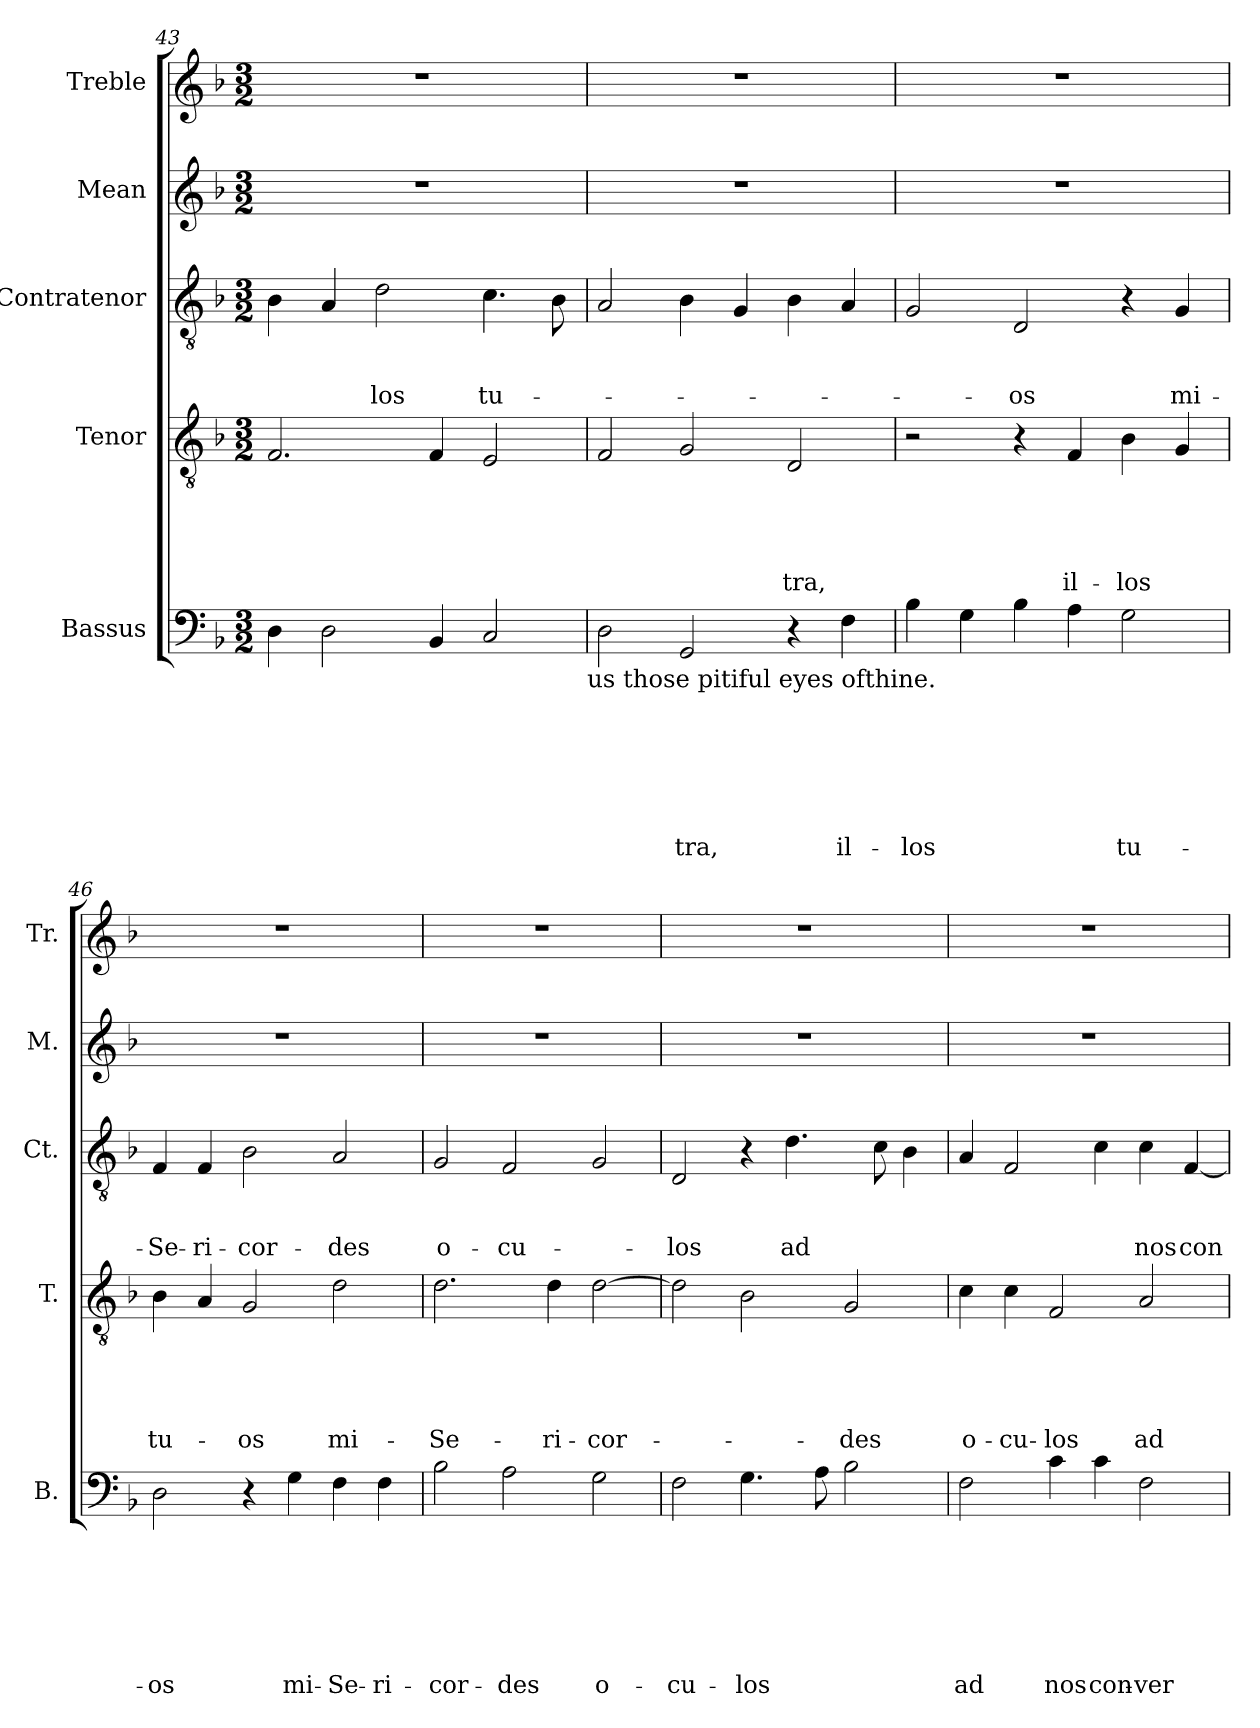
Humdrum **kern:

**kern	**text	**text	**text	**text	**text	**text	**text	**kern	**text	**text	**text	**text	**text	**kern	**text	**text	**text	**kern	**kern
*part5	*part5	*part5	*part5	*part5	*part5	*part5	*part5	*part4	*part4	*part4	*part4	*part4	*part4	*part3	*part3	*part3	*part3	*part2	*part1
*staff5	*staff5	*staff5	*staff5	*staff5	*staff5	*staff5	*staff5	*staff4	*staff4	*staff4	*staff4	*staff4	*staff4	*staff3	*staff3	*staff3	*staff3	*staff2	*staff1
*I"Bassus	*	*	*	*	*	*	*	*I"Tenor	*	*	*	*	*	*I"Contratenor	*	*	*	*I"Mean	*I"Treble
*I'B.	*	*	*	*	*	*	*	*I'T.	*	*	*	*	*	*I'Ct.	*	*	*	*I'M.	*I'Tr.
*clefF4	*	*	*	*	*	*	*	*clefGv2	*	*	*	*	*	*clefGv2	*	*	*	*clefG2	*clefG2
*k[b-]	*	*	*	*	*	*	*	*k[b-]	*	*	*	*	*	*k[b-]	*	*	*	*k[b-]	*k[b-]
*F:	*	*	*	*	*	*	*	*F:	*	*	*	*	*	*F:	*	*	*	*F:	*F:
*M3/2	*	*	*	*	*	*	*	*M3/2	*	*	*	*	*	*M3/2	*	*	*	*M3/2	*M3/2
=43	=43	=43	=43	=43	=43	=43	=43	=43	=43	=43	=43	=43	=43	=43	=43	=43	=43	=43	=43
4D\	.	.	.	.	.	.	.	2.F/	.	.	.	.	.	4B-\	.	.	.	1.r	1.r
2D\	.	.	.	.	.	.	.	.	.	.	.	.	.	4A/	.	.	.	.	.
!	!	!	!	!	!	!	!	!	!	!	!	!	!	!	!	!	!LO:LY:b	!	!
.	.	.	.	.	.	.	.	.	.	.	.	.	.	2d\	.	.	-los	.	.
4BB-/	.	.	.	.	.	.	.	4F/	.	.	.	.	.	.	.	.	.	.	.
!	!	!	!	!	!	!	!	!	!	!	!	!	!	!	!	!	!LO:LY:b	!	!
2C/	.	.	.	.	.	.	.	2E/	.	.	.	.	.	4.c\	.	.	tu-	.	.
.	.	.	.	.	.	.	.	.	.	.	.	.	.	8B-\	.	.	.	.	.
!LO:TX:b:t=us those pitiful eyes ofthine.	!	!	!	!	!	!	!	!	!	!	!	!	!	!	!	!	!	!	!
=44	=44	=44	=44	=44	=44	=44	=44	=44	=44	=44	=44	=44	=44	=44	=44	=44	=44	=44	=44
2D\	.	.	.	.	.	.	.	2F/	.	.	.	.	.	2A/	.	.	.	1.r	1.r
!	!	!	!	!	!	!	!LO:LY:b	!	!	!	!	!	!	!	!	!	!	!	!
2GG/	.	.	.	.	.	.	-tra,	2G/	.	.	.	.	.	4B-\	.	.	.	.	.
.	.	.	.	.	.	.	.	.	.	.	.	.	.	4G/	.	.	.	.	.
!	!	!	!	!	!	!	!	!	!	!	!	!	!LO:LY:b	!	!	!	!	!	!
4r	.	.	.	.	.	.	.	2D/	.	.	.	.	-tra,	4B-\	.	.	.	.	.
!	!	!	!	!	!	!	!LO:LY:b	!	!	!	!	!	!	!	!	!	!	!	!
4F\	.	.	.	.	.	.	il-	.	.	.	.	.	.	4A/	.	.	.	.	.
=45	=45	=45	=45	=45	=45	=45	=45	=45	=45	=45	=45	=45	=45	=45	=45	=45	=45	=45	=45
!	!	!	!	!	!	!	!LO:LY:b	!	!	!	!	!	!	!	!	!	!	!	!
4B-\	.	.	.	.	.	.	-los	2r	.	.	.	.	.	2G/	.	.	.	1.r	1.r
4G\	.	.	.	.	.	.	.	.	.	.	.	.	.	.	.	.	.	.	.
!	!	!	!	!	!	!	!	!	!	!	!	!	!	!	!	!	!LO:LY:b	!	!
4B-\	.	.	.	.	.	.	.	4r	.	.	.	.	.	2D/	.	.	-os	.	.
!	!	!	!	!	!	!	!	!	!	!	!	!	!LO:LY:b	!	!	!	!	!	!
4A\	.	.	.	.	.	.	.	4F/	.	.	.	.	il-	.	.	.	.	.	.
!	!	!	!	!	!	!	!LO:LY:b	!	!	!	!	!	!LO:LY:b	!	!	!	!	!	!
2G\	.	.	.	.	.	.	tu-	4B-\	.	.	.	.	-los	4r	.	.	.	.	.
!	!	!	!	!	!	!	!	!	!	!	!	!	!	!	!	!	!LO:LY:b	!	!
.	.	.	.	.	.	.	.	4G/	.	.	.	.	.	4G/	.	.	mi-	.	.
=46	=46	=46	=46	=46	=46	=46	=46	=46	=46	=46	=46	=46	=46	=46	=46	=46	=46	=46	=46
!	!	!	!	!	!	!	!LO:LY:b	!	!	!	!	!	!LO:LY:b	!	!	!	!LO:LY:b	!	!
2D\	.	.	.	.	.	.	-os	4B-\	.	.	.	.	tu-	4F/	.	.	-Se-	1.r	1.r
!	!	!	!	!	!	!	!	!	!	!	!	!	!	!	!	!	!LO:LY:b	!	!
.	.	.	.	.	.	.	.	4A/	.	.	.	.	.	4F/	.	.	-ri-	.	.
!	!	!	!	!	!	!	!	!	!	!	!	!	!LO:LY:b	!	!	!	!LO:LY:b	!	!
4r	.	.	.	.	.	.	.	2G/	.	.	.	.	-os	2B-\	.	.	-cor-	.	.
!	!	!	!	!	!	!	!LO:LY:b	!	!	!	!	!	!	!	!	!	!	!	!
4G\	.	.	.	.	.	.	mi-	.	.	.	.	.	.	.	.	.	.	.	.
!	!	!	!	!	!	!	!LO:LY:b	!	!	!	!	!	!LO:LY:b	!	!	!	!LO:LY:b	!	!
4F\	.	.	.	.	.	.	-Se-	2d\	.	.	.	.	mi-	2A/	.	.	-des	.	.
!	!	!	!	!	!	!	!LO:LY:b	!	!	!	!	!	!	!	!	!	!	!	!
4F\	.	.	.	.	.	.	-ri-	.	.	.	.	.	.	.	.	.	.	.	.
!!LO:PB:g=z
=47	=47	=47	=47	=47	=47	=47	=47	=47	=47	=47	=47	=47	=47	=47	=47	=47	=47	=47	=47
!	!	!	!	!	!	!	!LO:LY:b	!	!	!	!	!	!LO:LY:b	!	!	!	!LO:LY:b	!	!
2B-\	.	.	.	.	.	.	-cor-	2.d\	.	.	.	.	-Se-	2G/	.	.	o-	1.r	1.r
!	!	!	!	!	!	!	!LO:LY:b	!	!	!	!	!	!	!	!	!	!LO:LY:b	!	!
2A\	.	.	.	.	.	.	-des	.	.	.	.	.	.	2F/	.	.	-cu-	.	.
!	!	!	!	!	!	!	!	!	!	!	!	!	!LO:LY:b	!	!	!	!	!	!
.	.	.	.	.	.	.	.	4d\	.	.	.	.	-ri-	.	.	.	.	.	.
!	!	!	!	!	!	!	!LO:LY:b	!	!	!	!	!	!LO:LY:b	!	!	!	!	!	!
2G\	.	.	.	.	.	.	o-	[>2d\	.	.	.	.	-cor-	2G/	.	.	.	.	.
=48	=48	=48	=48	=48	=48	=48	=48	=48	=48	=48	=48	=48	=48	=48	=48	=48	=48	=48	=48
!	!	!	!	!	!	!	!LO:LY:b	!	!	!	!	!	!	!	!	!	!LO:LY:b	!	!
2F\	.	.	.	.	.	.	-cu-	2d\]	.	.	.	.	.	2D/	.	.	-los	1.r	1.r
!	!	!	!	!	!	!	!LO:LY:b	!	!	!	!	!	!	!	!	!	!	!	!
4.G\	.	.	.	.	.	.	-los	2B-\	.	.	.	.	.	4r	.	.	.	.	.
!	!	!	!	!	!	!	!	!	!	!	!	!	!	!	!	!	!LO:LY:b	!	!
.	.	.	.	.	.	.	.	.	.	.	.	.	.	4.d\	.	.	ad	.	.
8A\	.	.	.	.	.	.	.	.	.	.	.	.	.	.	.	.	.	.	.
!	!	!	!	!	!	!	!	!	!	!	!	!	!LO:LY:b	!	!	!	!	!	!
2B-\	.	.	.	.	.	.	.	2G/	.	.	.	.	-des	.	.	.	.	.	.
.	.	.	.	.	.	.	.	.	.	.	.	.	.	8c\	.	.	.	.	.
.	.	.	.	.	.	.	.	.	.	.	.	.	.	4B-\	.	.	.	.	.
=49	=49	=49	=49	=49	=49	=49	=49	=49	=49	=49	=49	=49	=49	=49	=49	=49	=49	=49	=49
!	!	!	!	!	!	!	!LO:LY:b	!	!	!	!	!	!LO:LY:b	!	!	!	!	!	!
2F\	.	.	.	.	.	.	ad	4c\	.	.	.	.	o-	4A/	.	.	.	1.r	1.r
!	!	!	!	!	!	!	!	!	!	!	!	!	!LO:LY:b	!	!	!	!	!	!
.	.	.	.	.	.	.	.	4c\	.	.	.	.	-cu-	2F/	.	.	.	.	.
!	!	!	!	!	!	!	!LO:LY:b	!	!	!	!	!	!LO:LY:b:rj	!	!	!	!	!	!
4c\	.	.	.	.	.	.	nos	2F/	.	.	.	.	-los	.	.	.	.	.	.
!	!	!	!	!	!	!	!LO:LY:b	!	!	!	!	!	!	!	!	!	!	!	!
4c\	.	.	.	.	.	.	con-	.	.	.	.	.	.	4c\	.	.	.	.	.
!	!	!	!	!	!	!	!LO:LY:b	!	!	!	!	!	!LO:LY:b	!	!	!	!LO:LY:b	!	!
2F\	.	.	.	.	.	.	-ver-	2A/	.	.	.	.	ad	4c\	.	.	nos	.	.
!	!	!	!	!	!	!	!	!	!	!	!	!	!	!	!	!	!LO:LY:b	!	!
.	.	.	.	.	.	.	.	.	.	.	.	.	.	[<4F/	.	.	con-	.	.
=	=	=	=	=	=	=	=	=	=	=	=	=	=	=	=	=	=	=	=
*-	*-	*-	*-	*-	*-	*-	*-	*-	*-	*-	*-	*-	*-	*-	*-	*-	*-	*-	*-
